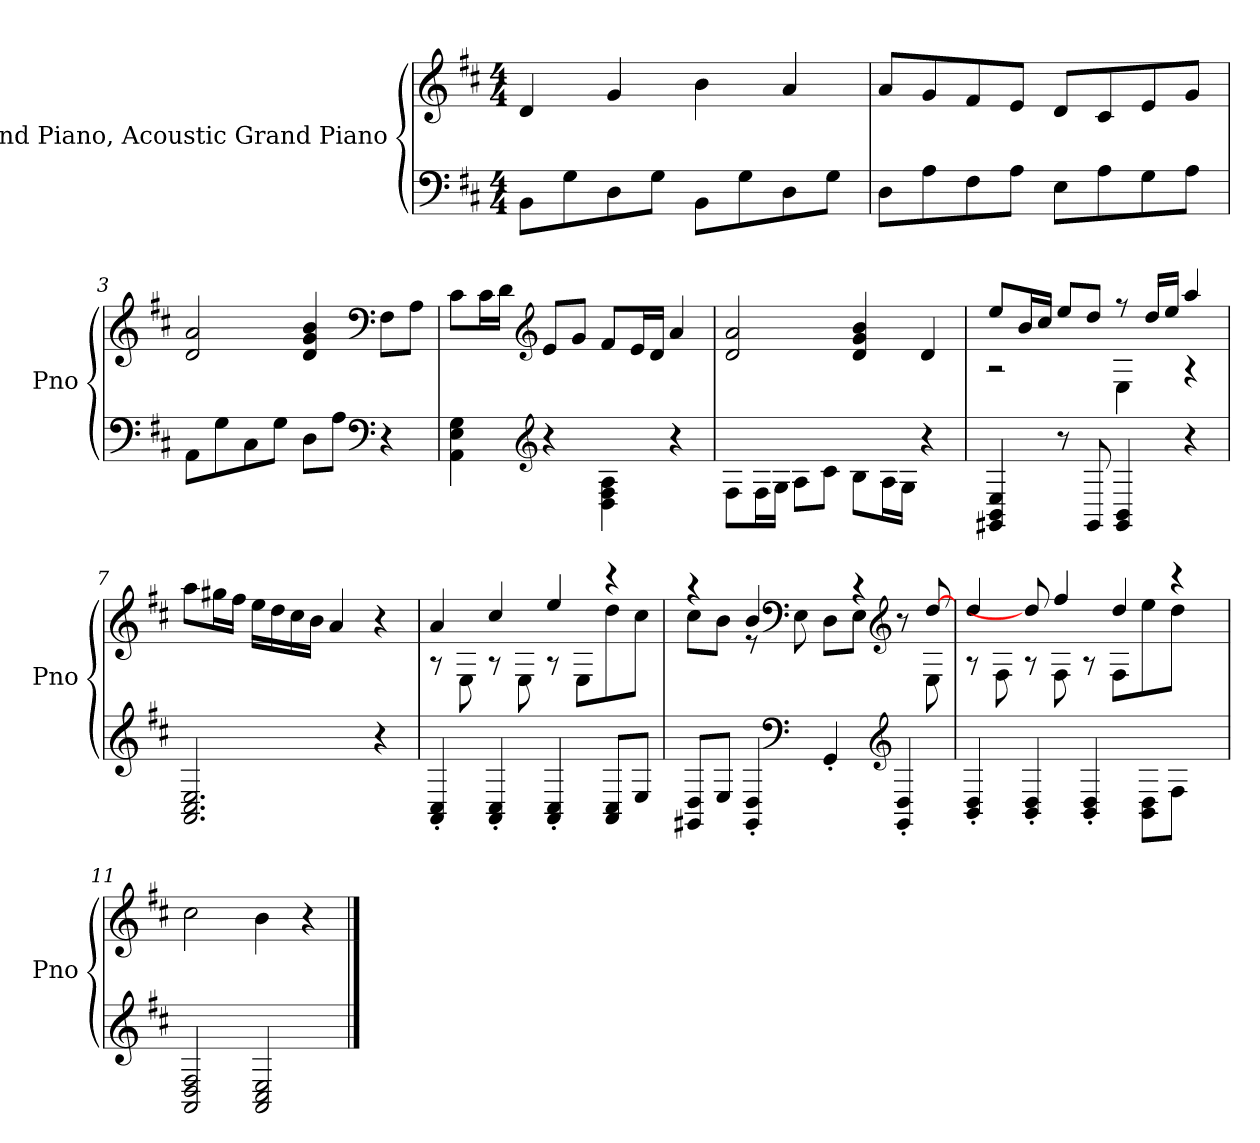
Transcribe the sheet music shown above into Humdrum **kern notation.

**kern	**kern
*part1	*part1
*staff2	*staff1
*I"Grand Piano, Acoustic Grand Piano	*
*I'Pno	*
*clefF4	*clefG2
*k[f#c#]	*k[f#c#]
*M4/4	*M4/4
*MM120	*MM120
=1	=1
8BBi\L	4di/
8Gi\	.
8Di\	4gi/
8Gi\J	.
8BBi\L	4bi\
8Gi\	.
8Di\	4ai/
8Gi\J	.
=2	=2
8Di\L	8ai/L
8Ai\	8gi/
8F#i\	8f#i/
8Ai\J	8ei/J
8Ei\L	8di/L
8Ai\	8c#i/
8Gi\	8ei/
8Ai\J	8gi/J
=3	=3
8AAi\L	2di/ 2ai/
8Gi\	.
8C#i\	.
8Gi\J	.
8Di\L	4di/ 4gi/ 4bi/
8Ai\J	.
*clefF4	*clefF4
4r	8F#i\L
.	8Ai\J
=4	=4
4AAi\ 4Ei\ 4Gi\	8c#i\L
.	16c#i\L
.	16di\JJ
*clefG2	*clefG2
4r	8ei/L
.	8gi/J
4Di\ 4F#i\ 4Ai\	8f#i/L
.	16ei/L
.	16di/JJ
4r	4ai/
!!LO:LB:g=z
=5	=5
8F#i\L	2di/ 2ai/
16F#i\L	.
16Gi\JJ	.
8Ai\L	.
8c#i\J	.
8Bi\L	4di/ 4gi/ 4bi/
16Ai\L	.
16Gi\JJ	.
4r	4di/
=6	=6
*	*^
4GG#Xi/ 4BBi/ 4Ei/	8eei/L	2r
.	16bi/L	.
.	16cc#i/JJ	.
8r	8eei/L	.
8GG#i/	8ddi/J	.
4GG#i/ 4BBj/	8r	4Ei\
.	16ddi/LL	.
.	16eei/JJ	.
4r	4aai/	4r
*	*v	*v
=7	=7
2.AAi/ 2.C#i/ 2.Ei/	8aai\L
.	16gg#Xi\L
.	16ff#i\JJ
.	16eei\LL
.	16ddi\
.	16cc#i\
.	16bi\JJ
.	4ai/
4r	4r
=8	=8
*	*^
4AAi/' 4C#i/'	4ai/	8r
.	.	8Ei\
4AAi/' 4C#i/'	4cc#i/	8r
.	.	8Ei\
4AAi/' 4C#i/'	4eei/	8r
.	.	8Ei\L
8AAi/ 8C#i/L	4r	8ddi\
8Ei/J	.	8cc#i\J
!!LO:LB:g=z	!!
=9	=9	=9
*^	*	*
4.ryy	8GG#Xi/ 8Di/L	4r	8cc#i\L
.	8Ei/J	.	8bi\J
.	4GG#i/' 4Di/'	4bi/	8r
*clefF4	*	*clefF4	*
8ryy	.	.	8Ei\
2ryy	4GG#'i/	8ryy	8Di\L
.	.	4r	8Ei\J
*clefG2	*	*clefG2	*
.	4GG#i/' 4Di/'	.	8r
.	.	[8ddi/	8Ei\
*v	*v	*	*
=10	=10	=10
4BBi/' 4Di/'	4ddi/	8r
.	.	8F#i\
4BBi/' 4Di/'	8ddi/]	8r
.	4ff#i/	8F#i\
4BBi/' 4Di/'	.	8r
.	4ddi/	8F#i\L
8BBi\ 8Di\L	.	8eei\
8F#i\J	4r	8ddi\J
8ryy	.	8ryy
*	*v	*v
=11	=11
2AAi/ 2Di/ 2F#i/	2cc#i\
2AAi/ 2C#i/ 2Ei/	4bi\
.	4r
==	==
*-	*-
